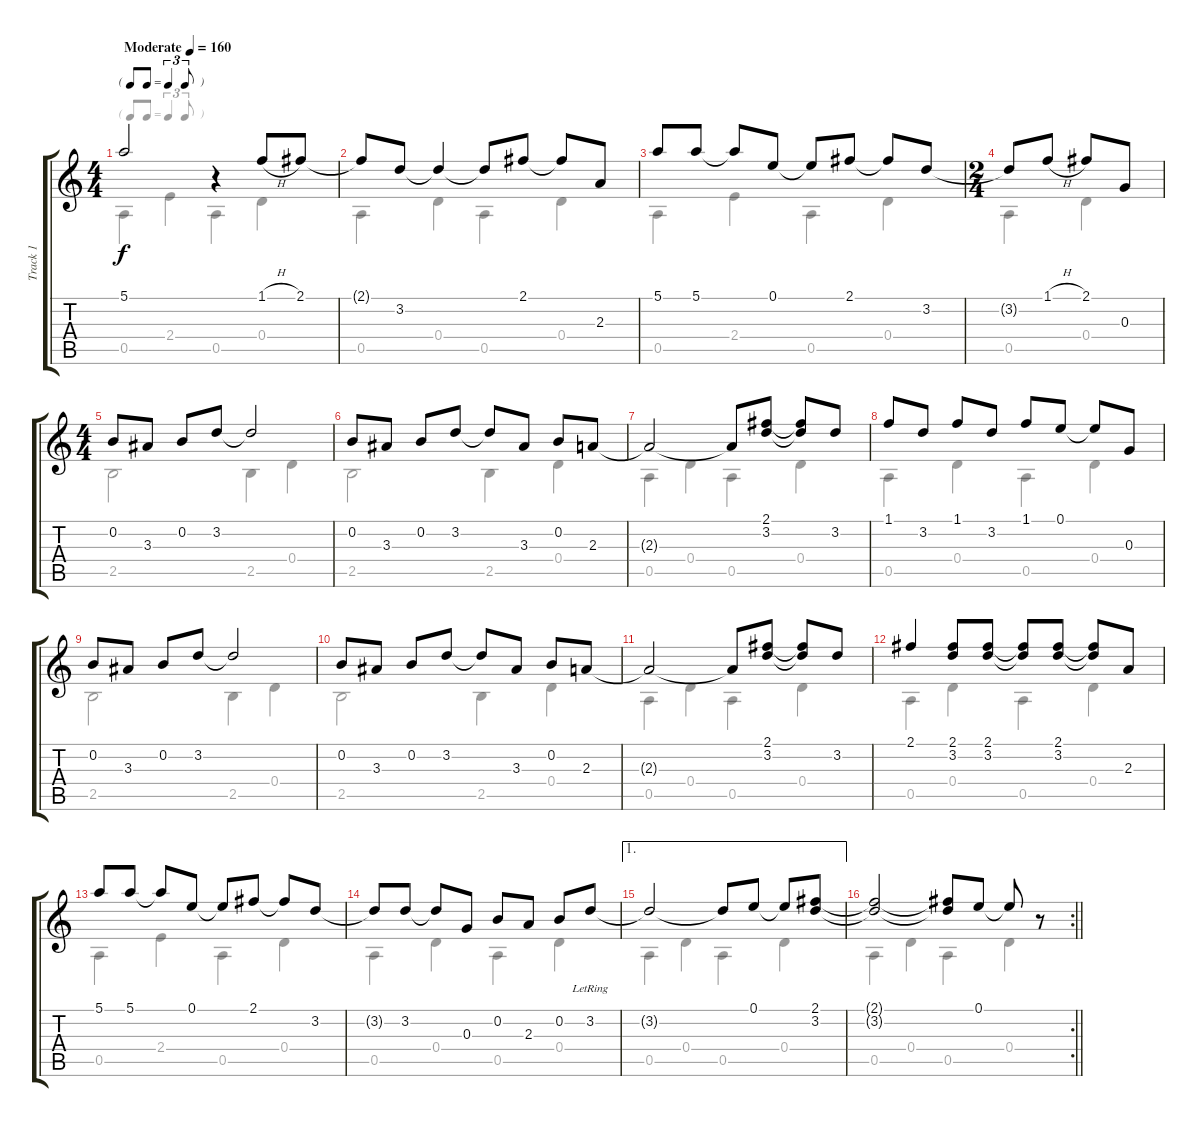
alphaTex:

\track ("Track 1" "Track 1") {instrument acousticguitarsteel}
\staff {score tabs}
\tuning (E4 B3 G3 D3 A2 E2) {hide}
\voice
\ts (4 4)
\tf triplet8th
\tempo (160 "Moderate")
\clef g2
\ks c
5.1.2{dy f instrument acousticguitarsteel} r.4 1.1{h}.8 2.1.8 |
2.1{t}.8 3.2.8 3.2{t}.4 3.2{t}.8 2.1.8 2.1{t}.8 2.3.8 |
5.1.8 5.1.8 5.1{t}.8 0.1.8 0.1{t}.8 2.1.8 2.1{t}.8 3.2.8 |
\ts (2 4)
3.2{t}.8 1.1{h}.8 2.1.8 0.3.8 |
\ts (4 4)
0.2.8 3.3.8 0.2.8 3.2.8 3.2{t}.2 |
0.2.8 3.3.8 0.2.8 3.2.8 3.2{t}.8 3.3.8 0.2.8 2.3.8 |
2.3{t}.2 2.3{t}.8 (2.1 3.2).8 (2.1{t} 3.2{t}).8 3.2.8 |
1.1.8 3.2.8 1.1.8 3.2.8 1.1.8 0.1.8 0.1{t}.8 0.3.8 |
0.2.8 3.3.8 0.2.8 3.2.8 3.2{t}.2 |
0.2.8 3.3.8 0.2.8 3.2.8 3.2{t}.8 3.3.8 0.2.8 2.3.8 |
2.3{t}.2 2.3{t}.8 (2.1 3.2).8 (2.1{t} 3.2{t}).8 3.2.8 |
2.1.4 (2.1 3.2).8 (2.1 3.2).8 (2.1{t} 3.2{t}).8 (2.1 3.2).8 (2.1{t} 3.2{t}).8 2.3.8 |
5.1.8 5.1.8 5.1{t}.8 0.1.8 0.1{t}.8 2.1.8 2.1{t}.8 3.2.8 |
3.2{t}.8 3.2.8 3.2{t}.8 0.3.8 0.2.8 2.3.8 0.2.8 3.2{lr}.8 |
\ae 1
3.2{t}.2 3.2{t}.8 0.1.8 0.1{t}.8 (2.1 3.2).8 |
\rc 2
\barLineRight lightlight
(2.1{t} 3.2{t}).2 (2.1{t} 3.2{t}).8 0.1.8 0.1{t}.8 r.8
\voice
\clef g2
\ottava regular
\simile none
\ks c
0.5.4{dy f} 2.4.4 0.5.4 0.4.4 |
0.5.4 0.4.4 0.5.4 0.4.4 |
0.5.4 2.4.4 0.5.4 0.4.4 |
0.5.4 0.4.4 |
2.5.2 2.5.4 0.4.4 |
2.5.2 2.5.4 0.4.4 |
0.5.4 0.4.4 0.5.4 0.4.4 |
0.5.4 0.4.4 0.5.4 0.4.4 |
2.5.2 2.5.4 0.4.4 |
2.5.2 2.5.4 0.4.4 |
0.5.4 0.4.4 0.5.4 0.4.4 |
0.5.4 0.4.4 0.5.4 0.4.4 |
0.5.4 2.4.4 0.5.4 0.4.4 |
0.5.4 0.4.4 0.5.4 0.4.4 |
0.5.4 0.4.4 0.5.4 0.4.4 |
\barLineRight lightlight
0.5.4 0.4.4 0.5.4 0.4.4
